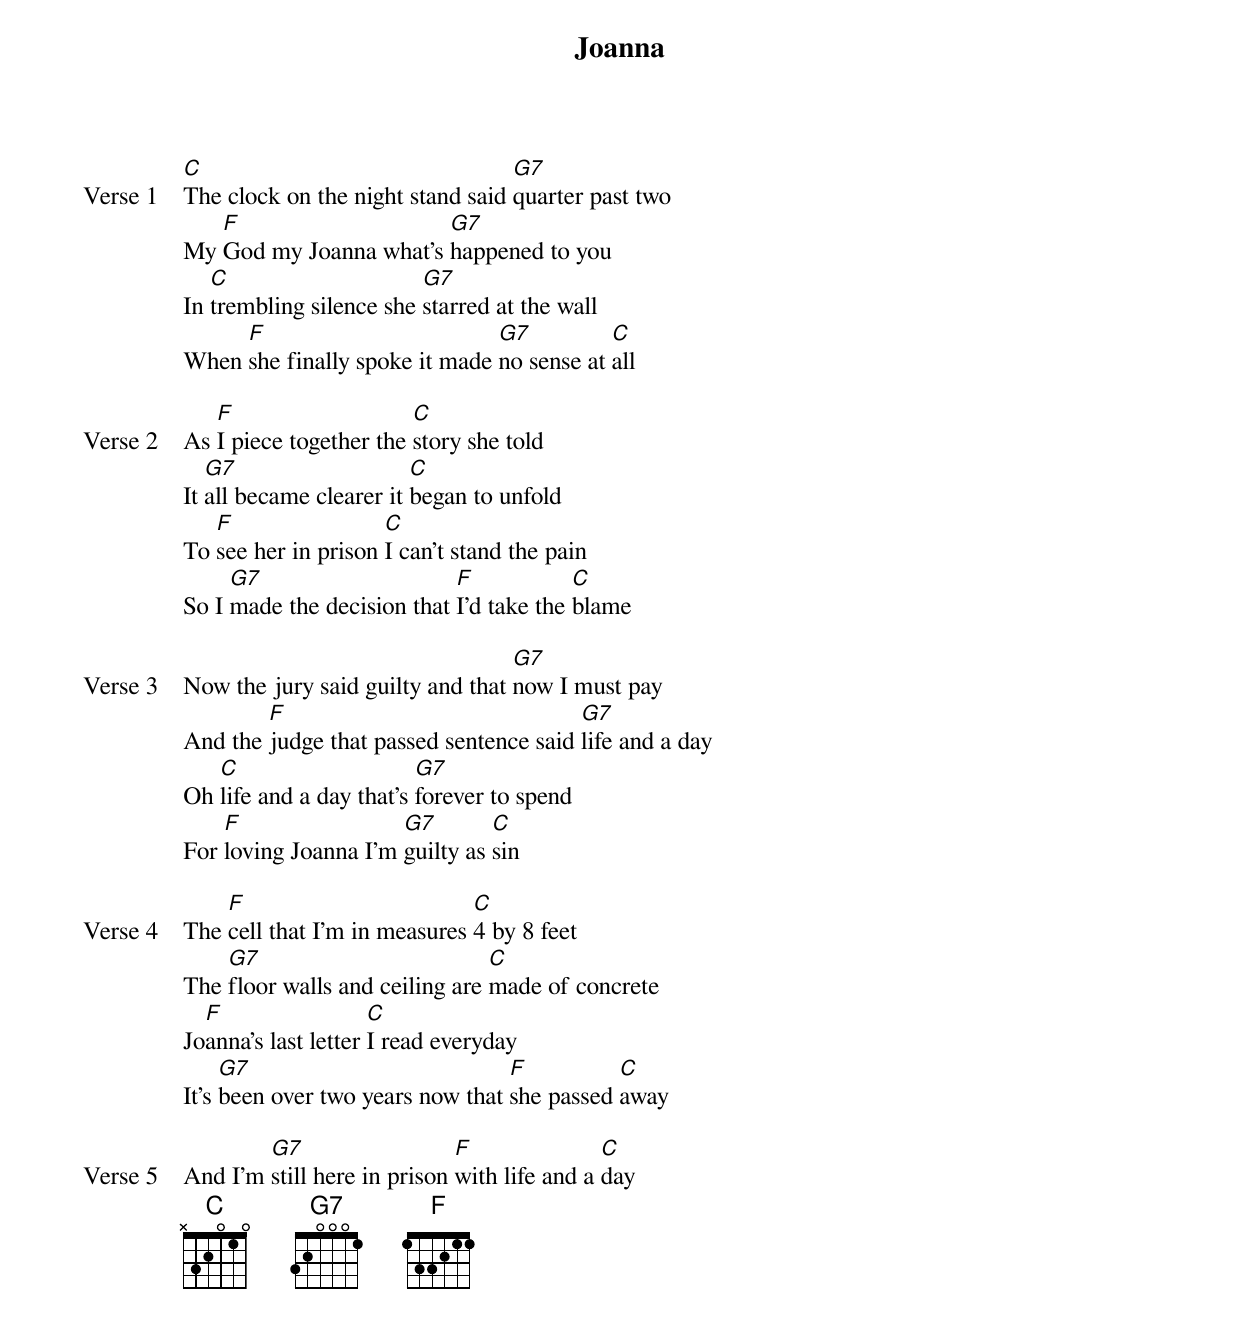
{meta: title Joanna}
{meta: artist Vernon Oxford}

{start_of_verse: Verse 1}
[C]The clock on the night stand said [G7]quarter past two
My [F]God my Joanna what’s [G7]happened to you
In [C]trembling silence she [G7]starred at the wall
When [F]she finally spoke it made [G7]no sense at [C]all
{end_of_verse}

{start_of_verse: Verse 2}
As [F]I piece together the [C]story she told
It [G7]all became clearer it [C]began to unfold
To [F]see her in prison [C]I can’t stand the pain
So I [G7]made the decision that [F]I’d take the [C]blame
{end_of_verse}

{start_of_verse: Verse 3}
Now the jury said guilty and that [G7]now I must pay
And the [F]judge that passed sentence said [G7]life and a day
Oh [C]life and a day that’s [G7]forever to spend
For [F]loving Joanna I’m [G7]guilty as [C]sin
{end_of_verse}

{start_of_verse: Verse 4}
The [F]cell that I’m in measures [C]4 by 8 feet
The [G7]floor walls and ceiling are [C]made of concrete
Jo[F]anna’s last letter [C]I read everyday
It’s [G7]been over two years now that [F]she passed [C]away
{end_of_verse}

{start_of_verse: Verse 5}
And I’m [G7]still here in prison [F]with life and a [C]day
{end_of_verse}
